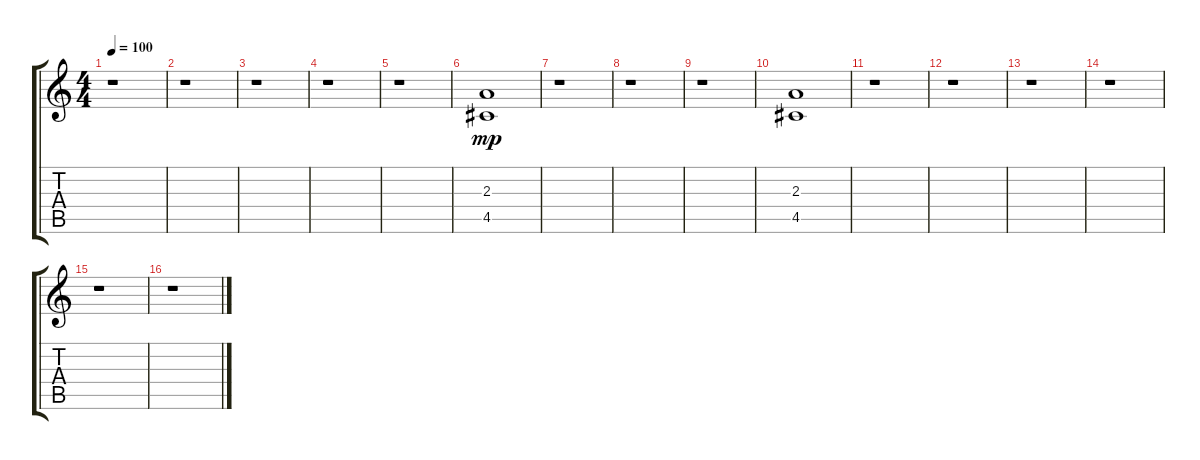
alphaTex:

\track "" {instrument acousticguitarnylon}
\staff {score tabs}
\tuning (E4 B3 G3 D3 A2 E2) {hide}
\ts (4 4)
\tempo 100
\clef g2
\ks c
r.1{dy mp} |
r.1 |
r.1 |
r.1 |
r.1 |
(2.3 4.5).1 |
r.1 |
r.1 |
r.1 |
(2.3 4.5).1 |
r.1 |
r.1 |
r.1 |
r.1 |
r.1 |
r.1
